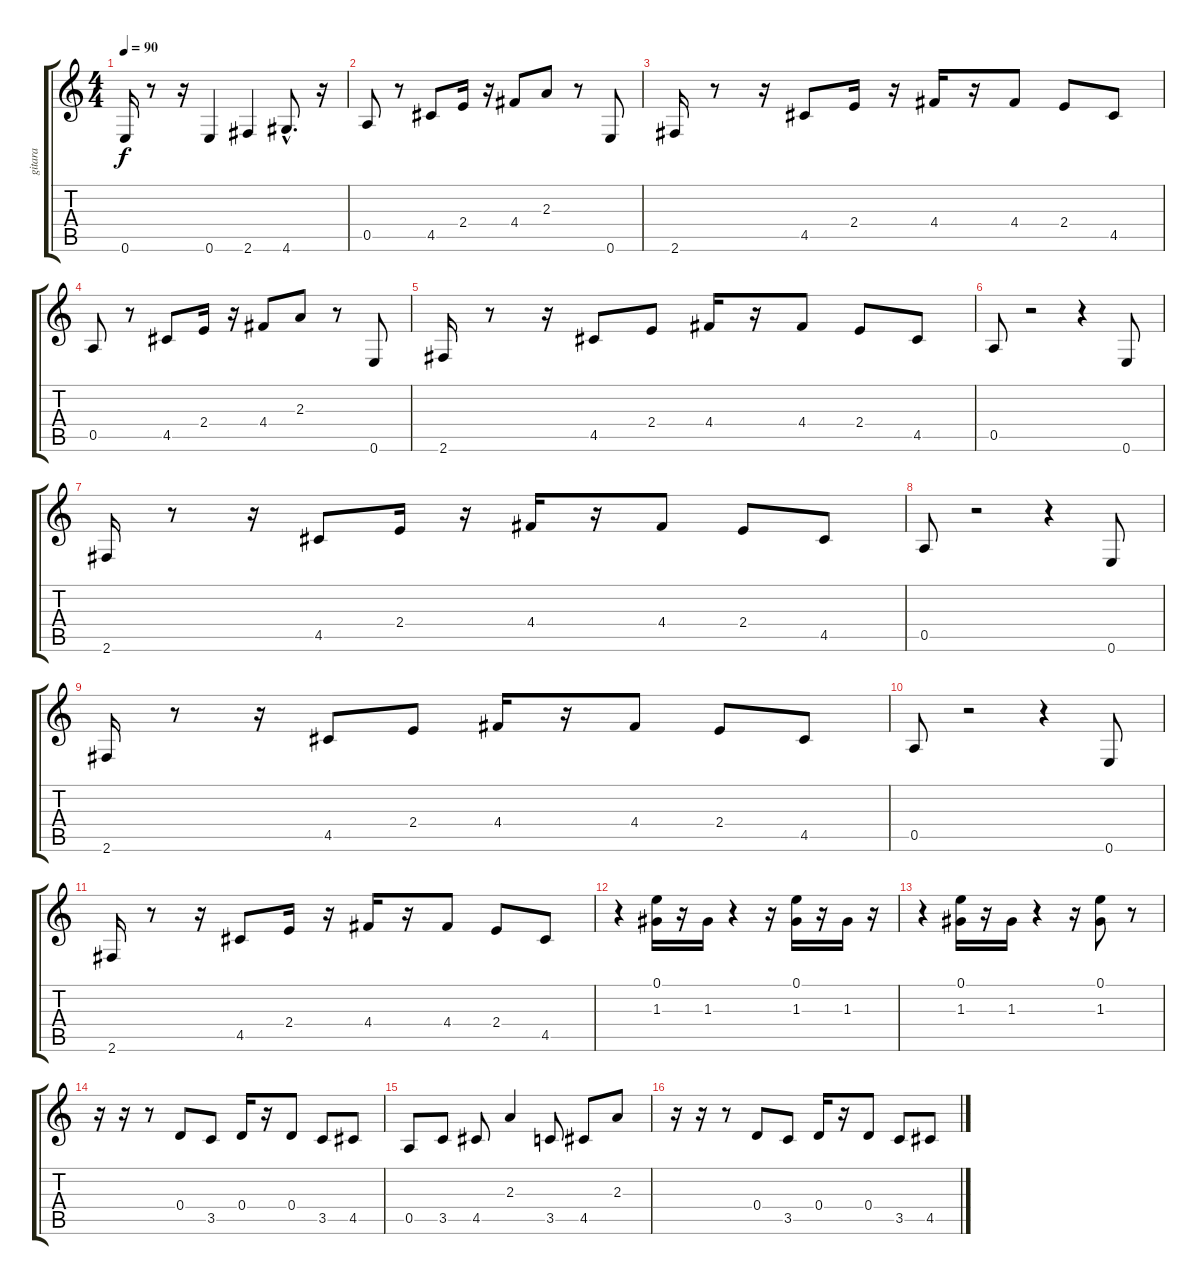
\track ("gitara" "gitara") {instrument overdrivenguitar}
\staff {score tabs}
\tuning (E4 B3 G3 D3 A2 E2) {hide}
\ts (4 4)
\tempo 90
\clef g2
\ks c
0.6.16{dy f} r.8 r.16 0.6.4 2.6.4 4.6{hac}.8{d} r.16 |
0.5.8 r.8 4.5.8 2.4.16 r.16 4.4.8 2.3.8 r.8 0.6.8 |
2.6.16 r.8 r.16 4.5.8 2.4.16 r.16 4.4.16 r.16 4.4.8 2.4.8 4.5.8 |
0.5.8 r.8 4.5.8 2.4.16 r.16 4.4.8 2.3.8 r.8 0.6.8 |
2.6.16 r.8 r.16 4.5.8 2.4.8 4.4.16 r.16 4.4.8 2.4.8 4.5.8 |
0.5.8 r.2 r.4 0.6.8 |
2.6.16 r.8 r.16 4.5.8 2.4.16 r.16 4.4.16 r.16 4.4.8 2.4.8 4.5.8 |
0.5.8 r.2 r.4 0.6.8 |
2.6.16 r.8 r.16 4.5.8 2.4.8 4.4.16 r.16 4.4.8 2.4.8 4.5.8 |
0.5.8 r.2 r.4 0.6.8 |
2.6.16 r.8 r.16 4.5.8 2.4.16 r.16 4.4.16 r.16 4.4.8 2.4.8 4.5.8 |
r.4 (0.1 1.3).16 r.16 1.3.16 r.4 r.16 (0.1 1.3).16 r.16 1.3.16 r.16 |
r.4 (0.1 1.3).16 r.16 1.3.16 r.4 r.16 (0.1 1.3).8 r.8 |
r.16 r.16 r.8 0.4.8 3.5.8 0.4.16 r.16 0.4.8 3.5.8 4.5.8 |
0.5.8 3.5.8 4.5.8 2.3.4 3.5.8 4.5.8 2.3.8 |
r.16 r.16 r.8 0.4.8 3.5.8 0.4.16 r.16 0.4.8 3.5.8 4.5.8
